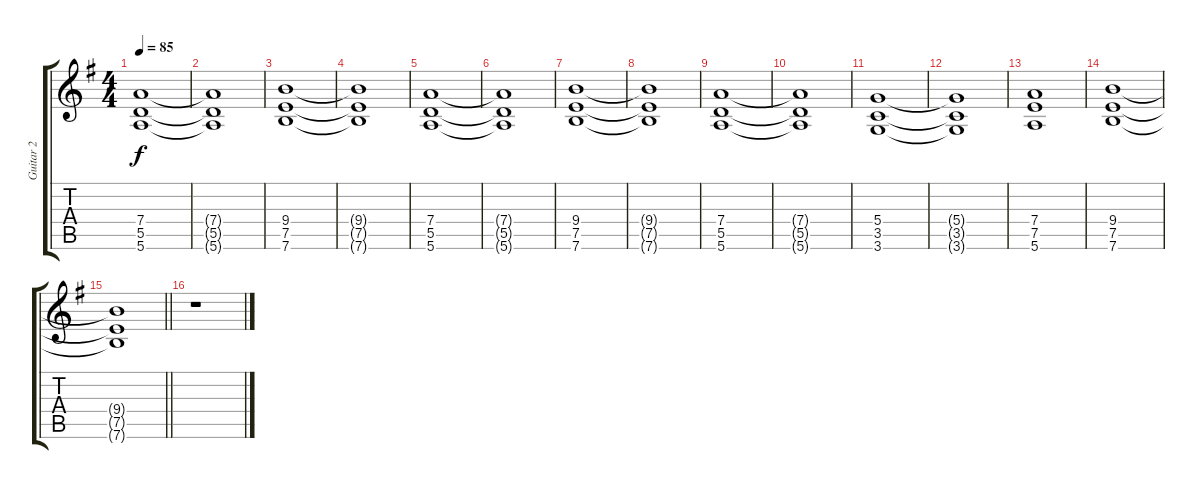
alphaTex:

\track ("Guitar 2" "Guitar 2") {instrument overdrivenguitar}
\staff {score tabs}
\tuning (E4 B3 G3 D3 A2 E2) {hide}
\ts (4 4)
\tempo 85
\clef g2
\ks g
(7.4 5.5 5.6).1{dy f} |
(7.4{t} 5.5{t} 5.6{t}).1 |
(9.4 7.5 7.6).1 |
(9.4{t} 7.5{t} 7.6{t}).1 |
(7.4 5.5 5.6).1 |
(7.4{t} 5.5{t} 5.6{t}).1 |
(9.4 7.5 7.6).1 |
(9.4{t} 7.5{t} 7.6{t}).1 |
(7.4 5.5 5.6).1 |
(7.4{t} 5.5{t} 5.6{t}).1 |
(5.4 3.5 3.6).1 |
(5.4{t} 3.5{t} 3.6{t}).1 |
(7.4 7.5 5.6).1 |
(9.4 7.5 7.6).1 |
\barLineRight lightlight
(9.4{t} 7.5{t} 7.6{t}).1 |
r.1
